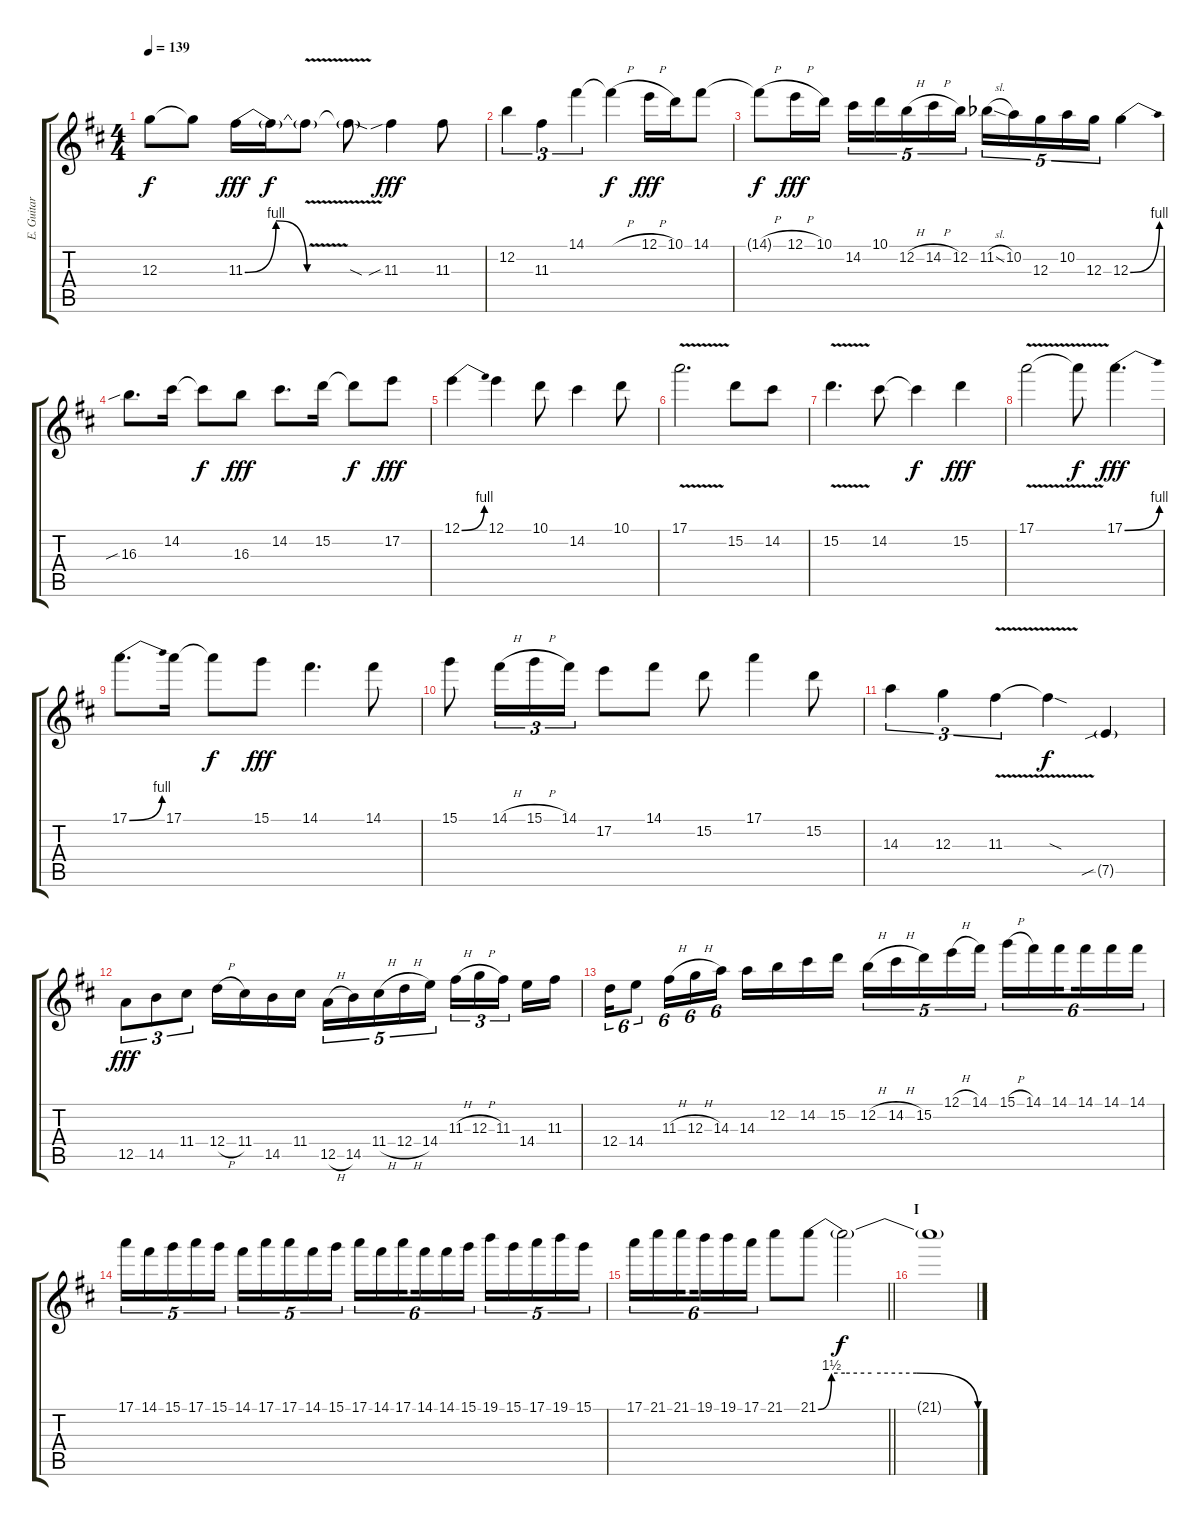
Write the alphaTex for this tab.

\track ("E. Guitar IV" "E. Guitar ") {instrument overdrivenguitar}
\staff {score tabs}
\tuning (E4 B3 G3 D3 A2 E2) {hide}
\ts (4 4)
\tempo 139
\clef g2
\ks d
12.3{t}.8{dy f} 12.3{t}.8 11.3{be (bendrelease 0 0 30 4 30 4 60 0)}.16{dy fff} 11.3{t}.16{dy f} 11.3{v t}.8 11.3{sod t}.8 11.3{sib}.4{dy fff} 11.3.8 |
12.2.4{tu (3 2)} 11.3.4{tu (3 2)} 14.1.4{tu (3 2)} 14.1{h t}.4{dy f} 12.1{h}.16{dy fff} 10.1.16 14.1.8 |
14.1{h t}.8{dy f} 12.1{h}.16{dy fff} 10.1.16 14.2.16{tu (5 4)} 10.1.16{tu (5 4)} 12.2{h}.16{tu (5 4)} 14.2{h}.16{tu (5 4)} 12.2.16{tu (5 4)} 11.2{sl acc b}.16{tu (5 4)} 10.2.16{tu (5 4)} 12.3.16{tu (5 4)} 10.2.16{tu (5 4)} 12.3.16{tu (5 4)} 12.3{be (bend 0 0 60 4)}.4 |
16.3{sib}.8{d} 14.2.16 14.2{t}.8{dy f} 16.3.8{dy fff} 14.2.8{d} 15.2.16 15.2{t}.8{dy f} 17.2.8{dy fff} |
12.1{be (bend 0 0 60 4)}.4 12.1.4 10.1.8 14.2.4 10.1.8 |
17.1{v}.2{d} 15.2.8 14.2.8 |
15.2{v}.4{d} 14.2.8 14.2{t}.4{dy f} 15.2.4{dy fff} |
17.1{v}.2 17.1{t}.8{dy f} 17.1{be (bend 0 0 60 4)}.4{d dy fff} |
17.1{be (bend 0 0 60 4)}.8{d} 17.1.16 17.1{t}.8{dy f} 15.1.8{dy fff} 14.1.4{d} 14.1.8 |
15.1.8 14.1{h}.16{tu (3 2)} 15.1{h}.16{tu (3 2)} 14.1.16{tu (3 2)} 17.2.8 14.1.8 15.2.8 17.1.4 15.2.8 |
14.3.4{tu (3 2)} 12.3.4{tu (3 2)} 11.3{v}.4{tu (3 2)} 11.3{sod t}.4{dy f} 7.5{sib g}.4 |
12.5.8{tu (3 2) dy fff} 14.5.8{tu (3 2)} 11.4.8{tu (3 2)} 12.4{h}.16 11.4.16 14.5.16 11.4.16 12.5{h}.16{tu (5 4)} 14.5.16{tu (5 4)} 11.4{h}.16{tu (5 4)} 12.4{h}.16{tu (5 4)} 14.4.16{tu (5 4)} 11.3{h}.16{tu (3 2)} 12.3{h}.16{tu (3 2)} 11.3.16{tu (3 2) beam splitsecondary} 14.4.16 11.3.16 |
12.4.16{tu (6 4)} 14.4.8{tu (6 4)} 11.3{h}.16{tu (6 4)} 12.3{h}.16{tu (6 4)} 14.3.16{tu (6 4)} 14.3.16 12.2.16 14.2.16 15.2.16 12.2{h}.16{tu (5 4)} 14.2{h}.16{tu (5 4)} 15.2.16{tu (5 4)} 12.1{h}.16{tu (5 4)} 14.1.16{tu (5 4)} 15.1{h}.16{tu (6 4)} 14.1.16{tu (6 4)} 14.1.16{tu (6 4) beam splitsecondary} 14.1.16{tu (6 4)} 14.1.16{tu (6 4)} 14.1.16{tu (6 4)} |
17.1.16{tu (5 4)} 14.1.16{tu (5 4)} 15.1.16{tu (5 4)} 17.1.16{tu (5 4)} 15.1.16{tu (5 4)} 14.1.16{tu (5 4)} 17.1.16{tu (5 4)} 17.1.16{tu (5 4)} 14.1.16{tu (5 4)} 15.1.16{tu (5 4)} 17.1.16{tu (6 4)} 14.1.16{tu (6 4)} 17.1.16{tu (6 4) beam splitsecondary} 14.1.16{tu (6 4)} 14.1.16{tu (6 4)} 15.1.16{tu (6 4)} 19.1.16{tu (5 4)} 15.1.16{tu (5 4)} 17.1.16{tu (5 4)} 19.1.16{tu (5 4)} 15.1.16{tu (5 4)} |
\barLineRight lightlight
17.1.16{tu (6 4)} 21.1.16{tu (6 4)} 21.1.16{tu (6 4) beam splitsecondary} 19.1.16{tu (6 4)} 19.1.16{tu (6 4)} 17.1.16{tu (6 4)} 21.1.8 21.1{be (custom 0 0 5 6 10 6 20 6 37 6 60 0)}.8 21.1{t}.2{dy f} |
\section ("" "I")
21.1{t}.1
